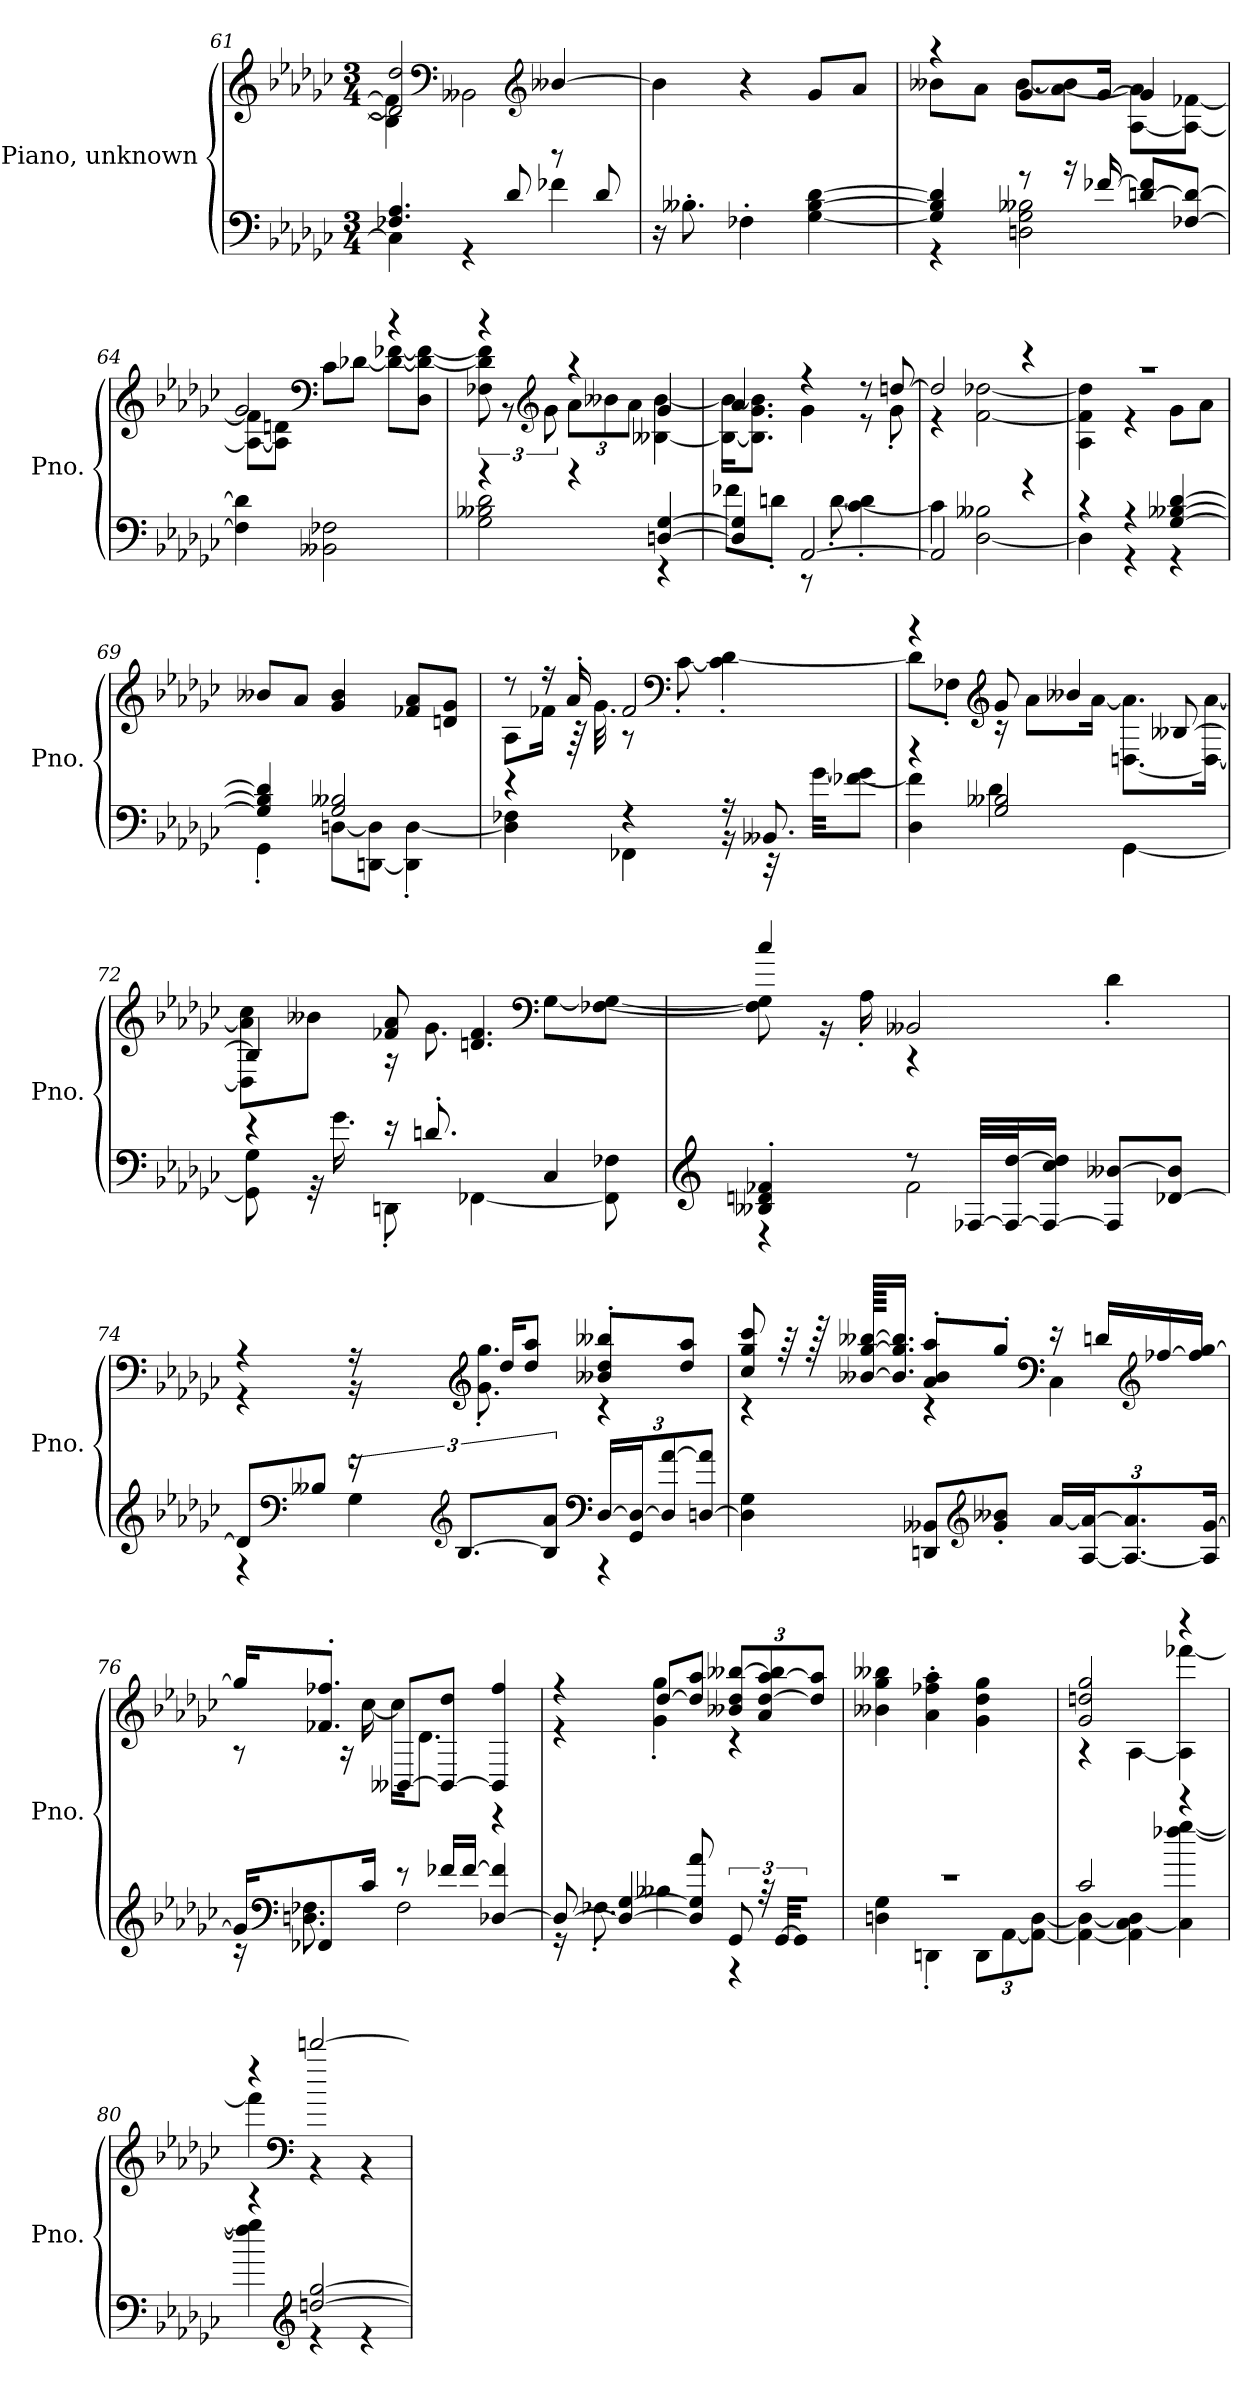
**kern	**kern
*part1	*part1
*staff2	*staff1
*I"Piano, unknown	*
*I'Pno.	*
!!LO:LB:g=z
*clefF4	*clefG2
*k[b-e-a-d-g-c-]	*k[b-e-a-d-g-c-]
*M3/4	*M3/4
=61	=61
*^	*^
4.F-X/ 4.A-/	4C-\]	2d/] 2dd-/	4B--\] 4f-\]
*	*	*clefF4	*
.	4r	.	2BB--X\
8d-/	.	.	.
*	*	*clefG2	*
8r	4f-X\	[4b--X/	.
8d-/	.	.	.
*v	*v	*	*
*	*v	*v
=62	=62
16r	4b--\]
8.B--X'\	.
4F-X'\	4r
[4G-\ [4B--\ [4d-\	8g-/L
.	8a-/J
=63	=63
*^	*^
4G-/] 4B--/] 4d-/]	4r	4r	8b--X\L
.	.	.	8a-\J
8r	2Dn\ 2G-\ 2B--X\	8.g-/L	[8b--\L
16r	.	.	[8a-\ 8b--\]J
[16f-X/	.	[16g-/Jk	.
[8dn/ 8f-/]L	.	4g-/]	[8A-\ 8a-\]L
[8F-X/ 8d/_J	.	.	8A-\_ [8f-X\J
*v	*v	*	*
!!LO:LB:g=z	!!
=64	=64	=64
4F-\] 4d\]	2g-/	8A-\_ 8f-\]L
.	.	8A-\] 8dn\J
*	*clefF4	*
2BB--X\ 2F-X\	.	8c-\L
.	.	[8d-X\J
.	4r	8d-\_ [8f-X\L
.	.	8D-\ 8d-\_ 8f-\_J
=65	=65	=65
*^	*	*
4r	2G-\ 2B--X\ 2d-\	4r	12F-X\ 12d-\] 12f-\]
.	.	.	12r
*	*	*clefG2	*
.	.	.	12g-\
*	*	*	*Xbrackettup
4r	.	4r	12a-\L
.	.	.	12b--X\
.	.	.	12a-\J
[4Dn/ [4G-/	4r	4g-/	[4B--X\ [4b--\
=66	=66	=66	=66
4D/] 4G-/]	8f-X\L	4a-/	16B--\_ 16b--\_KL
.	.	.	8.B--\] 8.g-\ 8.b--\]J
.	8dn'\J	.	.
[2AA-/	8r	4r	4g-\
.	[8d'\	.	.
.	[4c-\' 4d\]'	8r	8r
.	.	[8ddn/	8g-'\
=67	=67	=67	=67
2AA-/]	4c-\]	2dd/]	4r
.	[2D-\ 2B--X\	.	[2f\ [2dd-X\
4r	.	4r	.
!!LO:LB:g=z	!!
=68	=68	=68	=68
4r	4D-\]	2.r	4A-\ 4f\] 4dd-\]
4r	4r	.	4r
[4G-/ [4B--X/ [4d-/	4r	.	8g-\L
.	.	.	8a-\J
*	*	*v	*v
=69	=69	=69
4G-/] 4B--/] 4d-/]	4GG-'\	8b--X/L
.	.	8a-/J
2G-/ 2B--X/	[8Dn\L	4g-/ 4b--/
.	[8DDn\ 8D\]J	.
.	4DD\]' [4D\'	8f-X/ 8a-/L
.	.	8dn/ 8g-/J
=70	=70	=70
*	*	*^
4r	4D\] 4F-X\	8r	8A-\L
.	.	16r	16f-X\Jk
.	.	16a-'/	64r
.	.	.	32.g-\
4r	4FF-X\	2f-/	8r
*	*	*clefF4	*
.	.	.	[8c-'\
16r	16r	.	4c-\]' [4d-\'
8.BB--X/	32r	.	.
.	[32g-\KKL	.	.
.	[8f-X\ 8g-\]J	.	.
!!LO:PB:g=z	!!
=71	=71	=71	=71
4r	4D-\ 4f-\]	4r	8d-\L]
.	.	.	8F-X'\J
*	*	*clefG2	*
2G-/ 2B--X/	4d-\	8g-/	16r
.	.	.	8a-\L
.	.	4b--X/	.
.	.	.	[16a-\Jk
.	[4GG-\	.	[8.Dn\ 8.a-\]L
.	.	[8B--X/	.
.	.	.	16D\_ [16a-\Jk
=72	=72	=72	=72
4r	8GG-\] 8G-\	4B--/]	8D\] 8a-\] 8cc-\L
.	32r	.	8b--X\J
.	16.g-\	.	.
16r	8DDn'\	8f-X/ 8a-/	16r
8.dn'/	.	.	8.g-\
.	[4FF-X\	4.dn/ 4.f-/	.
*	*	*clefF4	*
4C-/	.	.	[8G-\L
.	8FF-\] 8F-X\	.	[8F-X\ 8G-\_J
!!LO:LB:g=z	!!
=73	=73	=73	=73
*clefG2	*	*	*
4B--X/' 4dn/' 4f-X/'	4r	4cc-/	8F-\] 8G-\]
.	.	.	16r
.	.	.	16A-'\
8r	2f-\	2BB--X/	4r
[32F-X/LLL	.	.	.
32F-/_ [32dd-/J	.	.	.
16F-/_ 16cc-/ 16dd-/]JJ	.	.	.
8F-/] [8b--X/L	.	.	4d-'\
[8d-X/ 8b--/]J	.	.	.
=74	=74	=74	=74
8d-/L]	4r	4r	4r
*clefF4	*	*	*
8B--X/J	.	.	.
24r	4G-\	16r	16r
*clefG2	*	*	*
[12.B--/L	.	.	.
*	*	*clefG2	*
.	.	16dd-/KL	8.g-\' 8.gg-\'
.	.	8dd-/ 8aa-/J	.
12B--/] 12a-/J	.	.	.
*clefF4	*	*	*
*Xbrackettup	*	*	*
[24D-/LL	4r	8b--X/' 8dd-/' 8bb--X/'L	4r
24GG-/ 24D-/_J	.	.	.
12D-/] [12a-/	.	.	.
.	.	8dd-/ 8aa-/J	.
[12Dn/ 12a-/]J	.	.	.
*v	*v	*	*
!!LO:LB:g=z	!!
=75	=75	=75
4D\] 4G-\	8cc-/ 8gg-/ 8ccc-/	4r
.	64r	.
.	128r	.
.	[128b--X/ [128gg-/ [128bb--X/KKKLL	.
.	16.b--/] 16.gg-/] 16.bb--/]JJ	.
8DDn/ 8BB--X/L	8a-/' 8b--/' 8aa-/'L	4r
*clefG2	*	*
8g-/' 8b--X/'J	8gg-'/J	.
*	*clefF4	*
[24a-/LL	16r	4C-\
[24A-/ 24a-/_J	.	.
.	16dn/LL	.
12.A-/_ 12.a-/]	.	.
*	*clefG2	*
.	[16ff-X/	.
.	16ff-/] [16gg-/JJ	.
24A-/] [24g-/Jk	.	.
=76	=76	=76
*^	*	*
16g-/KL]	16r	16gg-/KL]	8r
*clefF4	*	*	*
8FF-X'/	8.Dn\ 8.F-X\	8.f-X/' 8.ff-X/'J	.
.	.	.	16r
16c-/Jk	.	.	[16cc-\
8r	2F-\	[8BB--X/L	16cc-\KL]
.	.	.	8.d-\J
16f-X/LL	.	8BB--/_ 8dd-/J	.
[16f-/JJ	.	.	.
[4D-X/ 4f-/]	.	4BB--/] 4ff-/	4r
!!LO:LB:g=z	!!
=77	=77	=77	=77
8D-/_	16r	4r	4r
.	8.F-X'\	.	.
4D-/_ [4G-/	.	.	.
.	4B--X\	[8dd-/L	4g-\' 4gg-\'
8D-/] 8G-/] 8a-/	.	8dd-/] 8aa-/J	.
*brackettup	*	*	*
12GG-/	4r	12b--X/ 12dd-/ [12bb--X/L	4r
48r	.	12a-/ [12dd-/ [12aa-/ 12bb--/]	.
[48GG-/KKL	.	.	.
8GG-/J]	.	.	.
.	.	12dd-/] 12aa-/]J	.
*	*	*v	*v
=78	=78	=78
2.r	4Dn\ 4G-\	4b--X\ 4gg-\ 4bb--X\
.	4DDn'\	4a-\' 4ff-X\' 4aa-\'
*	*Xbrackettup	*
.	12DD\L	4g-\ 4dd-\ 4gg-\
.	[12AA-\	.
.	12AA-\_ [12D\J	.
=79	=79	=79
*	*	*^
2c-/	4AA-\_ 4D\_	2g-/ 2ddn/ 2gg-/	4r
.	4AA-\] [4C-\ 4D\]	.	[4A-\
4r	4C-\] [4ff-X\ [4gg-\	4r	4A-\] [4fff-X\
=80	=80	=80	=80
4r	4ff-\] 4gg-\]	4r	4fff-\]
*clefG2	*	*clefF4	*
[2ddn/ [2gg-/	4r	[2dddn/	4r
.	4r	.	4r
*v	*v	*	*
*	*v	*v
=	=
*-	*-
